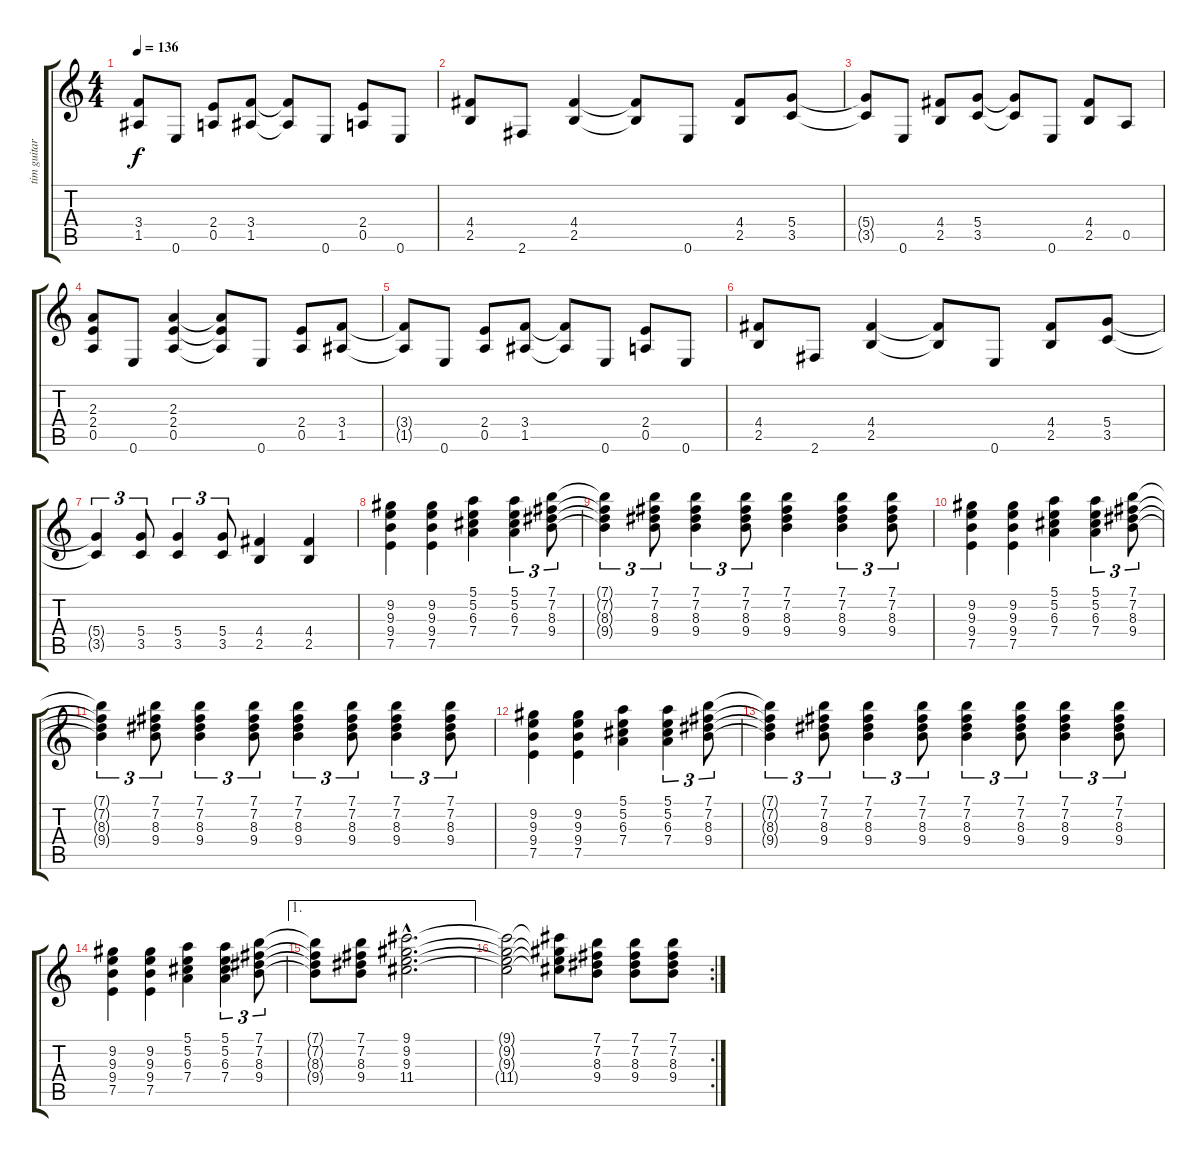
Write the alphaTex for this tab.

\track ("tim guitar 1" "tim guitar") {instrument distortionguitar}
\staff {score tabs}
\tuning (E4 B3 G3 D3 A2 E2) {hide}
\ts (4 4)
\tempo 136
\clef g2
\ks c
(3.4{t} 1.5{t}).8{dy f} 0.6.8 (2.4 0.5).8 (3.4 1.5).8 (3.4{t} 1.5{t}).8 0.6.8 (2.4 0.5).8 0.6.8 |
(4.4 2.5).8 2.6.8 (4.4 2.5).4 (4.4{t} 2.5{t}).8 0.6.8 (4.4 2.5).8 (5.4 3.5).8 |
(5.4{t} 3.5{t}).8 0.6.8 (4.4 2.5).8 (5.4 3.5).8 (5.4{t} 3.5{t}).8 0.6.8 (4.4 2.5).8 0.5.8 |
(2.3 2.4 0.5).8 0.6.8 (2.3 2.4 0.5).4 (2.3{t} 2.4{t} 0.5{t}).8 0.6.8 (2.4 0.5).8 (3.4 1.5).8 |
(3.4{t} 1.5{t}).8 0.6.8 (2.4 0.5).8 (3.4 1.5).8 (3.4{t} 1.5{t}).8 0.6.8 (2.4 0.5).8 0.6.8 |
(4.4 2.5).8 2.6.8 (4.4 2.5).4 (4.4{t} 2.5{t}).8 0.6.8 (4.4 2.5).8 (5.4 3.5).8 |
(5.4{t} 3.5{t}).4{tu (3 2)} (5.4 3.5).8{tu (3 2)} (5.4 3.5).4{tu (3 2)} (5.4 3.5).8{tu (3 2)} (4.4 2.5).4 (4.4 2.5).4 |
(9.2 9.3 9.4 7.5).4 (9.2 9.3 9.4 7.5).4 (5.1 5.2 6.3 7.4).4 (5.1 5.2 6.3 7.4).4{tu (3 2)} (7.1 7.2 8.3 9.4).8{tu (3 2)} |
(7.1{t} 7.2{t} 8.3{t} 9.4{t}).4{tu (3 2)} (7.1 7.2 8.3 9.4).8{tu (3 2)} (7.1 7.2 8.3 9.4).4{tu (3 2)} (7.1 7.2 8.3 9.4).8{tu (3 2)} (7.1 7.2 8.3 9.4).4 (7.1 7.2 8.3 9.4).4{tu (3 2)} (7.1 7.2 8.3 9.4).8{tu (3 2)} |
(9.2 9.3 9.4 7.5).4 (9.2 9.3 9.4 7.5).4 (5.1 5.2 6.3 7.4).4 (5.1 5.2 6.3 7.4).4{tu (3 2)} (7.1 7.2 8.3 9.4).8{tu (3 2)} |
(7.1{t} 7.2{t} 8.3{t} 9.4{t}).4{tu (3 2)} (7.1 7.2 8.3 9.4).8{tu (3 2)} (7.1 7.2 8.3 9.4).4{tu (3 2)} (7.1 7.2 8.3 9.4).8{tu (3 2)} (7.1 7.2 8.3 9.4).4{tu (3 2)} (7.1 7.2 8.3 9.4).8{tu (3 2)} (7.1 7.2 8.3 9.4).4{tu (3 2)} (7.1 7.2 8.3 9.4).8{tu (3 2)} |
(9.2 9.3 9.4 7.5).4 (9.2 9.3 9.4 7.5).4 (5.1 5.2 6.3 7.4).4 (5.1 5.2 6.3 7.4).4{tu (3 2)} (7.1 7.2 8.3 9.4).8{tu (3 2)} |
(7.1{t} 7.2{t} 8.3{t} 9.4{t}).4{tu (3 2)} (7.1 7.2 8.3 9.4).8{tu (3 2)} (7.1 7.2 8.3 9.4).4{tu (3 2)} (7.1 7.2 8.3 9.4).8{tu (3 2)} (7.1 7.2 8.3 9.4).4{tu (3 2)} (7.1 7.2 8.3 9.4).8{tu (3 2)} (7.1 7.2 8.3 9.4).4{tu (3 2)} (7.1 7.2 8.3 9.4).8{tu (3 2)} |
(9.2 9.3 9.4 7.5).4 (9.2 9.3 9.4 7.5).4 (5.1 5.2 6.3 7.4).4 (5.1 5.2 6.3 7.4).4{tu (3 2)} (7.1 7.2 8.3 9.4).8{tu (3 2)} |
\ae 1
(7.1{t} 7.2{t} 8.3{t} 9.4{t}).8 (7.1 7.2 8.3 9.4).8 (9.1{hac} 9.2{hac} 9.3{hac} 11.4{hac}).2{d} |
\rc 2
(9.1{t} 9.2{t} 9.3{t} 11.4{t}).2 (9.1{t} 9.2{t} 9.3{t} 11.4{t}).8 (7.1 7.2 8.3 9.4).8 (7.1 7.2 8.3 9.4).8 (7.1 7.2 8.3 9.4).8
